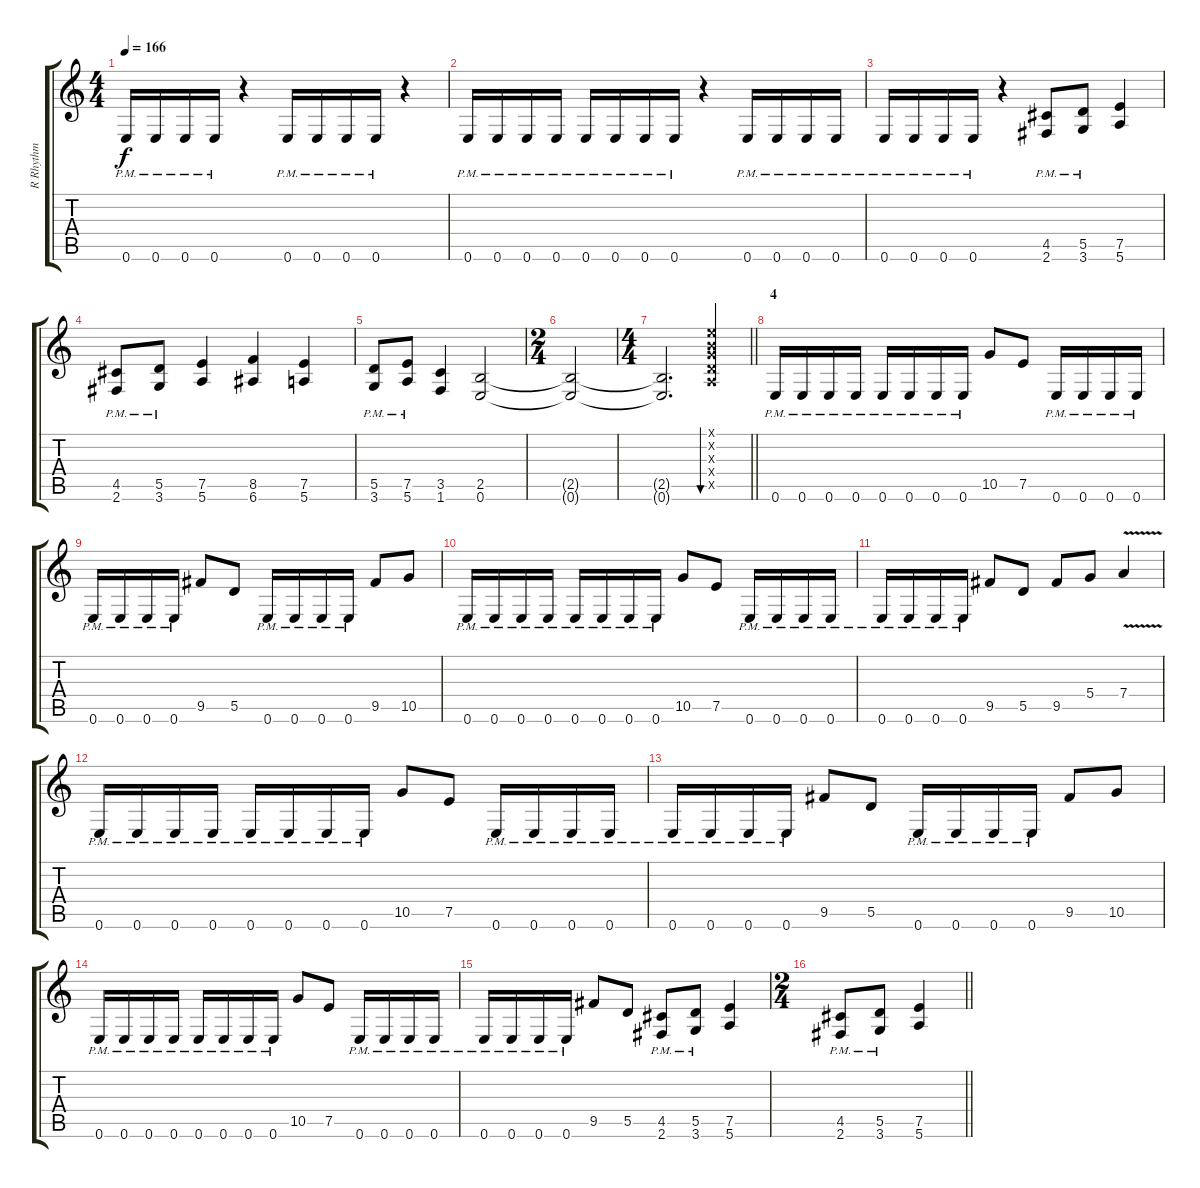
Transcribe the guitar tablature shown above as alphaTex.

\track ("R Rhythm" "R Rhythm") {instrument distortionguitar}
\staff {score tabs}
\tuning (E4 B3 G3 D3 A2 E2) {hide}
\ts (4 4)
\tempo 166
\clef g2
\ks c
0.6{pm}.16{dy f} 0.6{pm}.16 0.6{pm}.16 0.6{pm}.16 r.4 0.6{pm}.16 0.6{pm}.16 0.6{pm}.16 0.6{pm}.16 r.4 |
0.6{pm}.16 0.6{pm}.16 0.6{pm}.16 0.6{pm}.16 0.6{pm}.16 0.6{pm}.16 0.6{pm}.16 0.6{pm}.16 r.4 0.6{pm}.16 0.6{pm}.16 0.6{pm}.16 0.6{pm}.16 |
0.6{pm}.16 0.6{pm}.16 0.6{pm}.16 0.6{pm}.16 r.4 (4.5{pm} 2.6{pm}).8 (5.5{pm} 3.6{pm}).8 (7.5 5.6).4 |
(4.5{pm} 2.6{pm}).8 (5.5{pm} 3.6{pm}).8 (7.5 5.6).4 (8.5 6.6).4 (7.5 5.6).4 |
(5.5{pm} 3.6{pm}).8 (7.5{pm} 5.6{pm}).8 (3.5 1.6).4 (2.5 0.6).2 |
\ts (2 4)
(2.5{t} 0.6{t}).2 |
\ts (4 4)
\barLineRight lightlight
(2.5{t} 0.6{t}).2{d} (0.1{x} 0.2{x} 0.3{x} 0.4{x} 0.5{x}).4{bu 30} |
\section ("" "4")
0.6{pm}.16 0.6{pm}.16 0.6{pm}.16 0.6{pm}.16 0.6{pm}.16 0.6{pm}.16 0.6{pm}.16 0.6{pm}.16 10.5.8 7.5.8 0.6{pm}.16 0.6{pm}.16 0.6{pm}.16 0.6{pm}.16 |
0.6{pm}.16 0.6{pm}.16 0.6{pm}.16 0.6{pm}.16 9.5.8 5.5.8 0.6{pm}.16 0.6{pm}.16 0.6{pm}.16 0.6{pm}.16 9.5.8 10.5.8 |
0.6{pm}.16 0.6{pm}.16 0.6{pm}.16 0.6{pm}.16 0.6{pm}.16 0.6{pm}.16 0.6{pm}.16 0.6{pm}.16 10.5.8 7.5.8 0.6{pm}.16 0.6{pm}.16 0.6{pm}.16 0.6{pm}.16 |
0.6{pm}.16 0.6{pm}.16 0.6{pm}.16 0.6{pm}.16 9.5.8 5.5.8 9.5.8 5.4.8 7.4{v}.4 |
0.6{pm}.16 0.6{pm}.16 0.6{pm}.16 0.6{pm}.16 0.6{pm}.16 0.6{pm}.16 0.6{pm}.16 0.6{pm}.16 10.5.8 7.5.8 0.6{pm}.16 0.6{pm}.16 0.6{pm}.16 0.6{pm}.16 |
0.6{pm}.16 0.6{pm}.16 0.6{pm}.16 0.6{pm}.16 9.5.8 5.5.8 0.6{pm}.16 0.6{pm}.16 0.6{pm}.16 0.6{pm}.16 9.5.8 10.5.8 |
0.6{pm}.16 0.6{pm}.16 0.6{pm}.16 0.6{pm}.16 0.6{pm}.16 0.6{pm}.16 0.6{pm}.16 0.6{pm}.16 10.5.8 7.5.8 0.6{pm}.16 0.6{pm}.16 0.6{pm}.16 0.6{pm}.16 |
0.6{pm}.16 0.6{pm}.16 0.6{pm}.16 0.6{pm}.16 9.5.8 5.5.8 (4.5{pm} 2.6{pm}).8 (5.5{pm} 3.6{pm}).8 (7.5 5.6).4 |
\ts (2 4)
\barLineRight lightlight
(4.5{pm} 2.6{pm}).8 (5.5{pm} 3.6{pm}).8 (7.5 5.6).4
